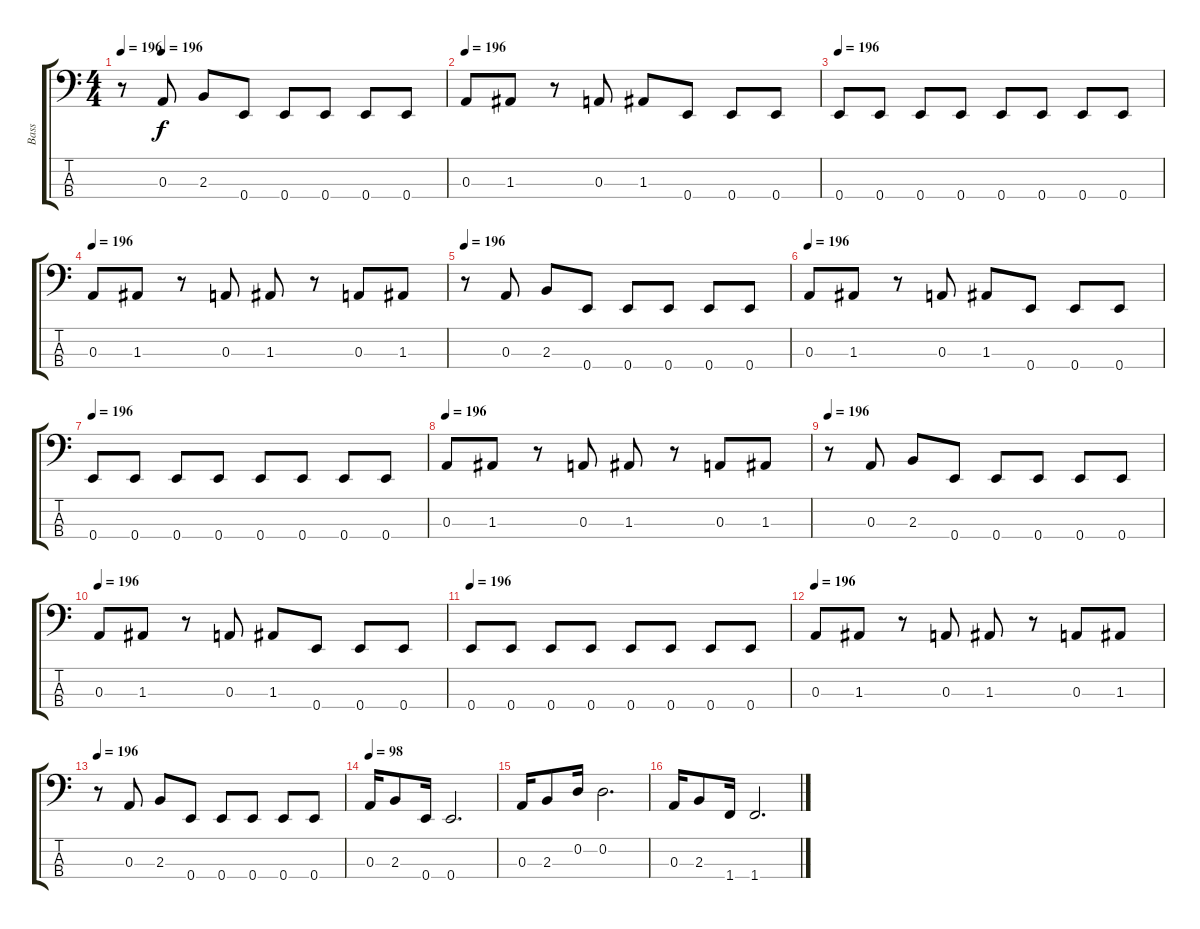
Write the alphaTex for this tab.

\track ("Bass" "Bass") {instrument electricbassfinger}
\staff {score tabs}
\tuning (G2 D2 A1 E1) {hide}
\ts (4 4)
\tempo 196
\tempo (196 0.125)
\clef f4
\ks c
r.8{dy f} 0.3.8 2.3.8 0.4.8 0.4.8 0.4.8 0.4.8 0.4.8 |
\tempo 196
0.3.8 1.3.8 r.8 0.3.8 1.3.8 0.4.8 0.4.8 0.4.8 |
\tempo 196
0.4.8 0.4.8 0.4.8 0.4.8 0.4.8 0.4.8 0.4.8 0.4.8 |
\tempo 196
0.3.8 1.3.8 r.8 0.3.8 1.3.8 r.8 0.3.8 1.3.8 |
\tempo 196
r.8 0.3.8 2.3.8 0.4.8 0.4.8 0.4.8 0.4.8 0.4.8 |
\tempo 196
0.3.8 1.3.8 r.8 0.3.8 1.3.8 0.4.8 0.4.8 0.4.8 |
\tempo 196
0.4.8 0.4.8 0.4.8 0.4.8 0.4.8 0.4.8 0.4.8 0.4.8 |
\tempo 196
0.3.8 1.3.8 r.8 0.3.8 1.3.8 r.8 0.3.8 1.3.8 |
\tempo 196
r.8 0.3.8 2.3.8 0.4.8 0.4.8 0.4.8 0.4.8 0.4.8 |
\tempo 196
0.3.8 1.3.8 r.8 0.3.8 1.3.8 0.4.8 0.4.8 0.4.8 |
\tempo 196
0.4.8 0.4.8 0.4.8 0.4.8 0.4.8 0.4.8 0.4.8 0.4.8 |
\tempo 196
0.3.8 1.3.8 r.8 0.3.8 1.3.8 r.8 0.3.8 1.3.8 |
\tempo 196
r.8 0.3.8 2.3.8 0.4.8 0.4.8 0.4.8 0.4.8 0.4.8 |
\tempo 98
0.3.16 2.3.8 0.4.16 0.4.2{d} |
0.3.16 2.3.8 0.2.16 0.2.2{d} |
0.3.16 2.3.8 1.4.16 1.4.2{d}
